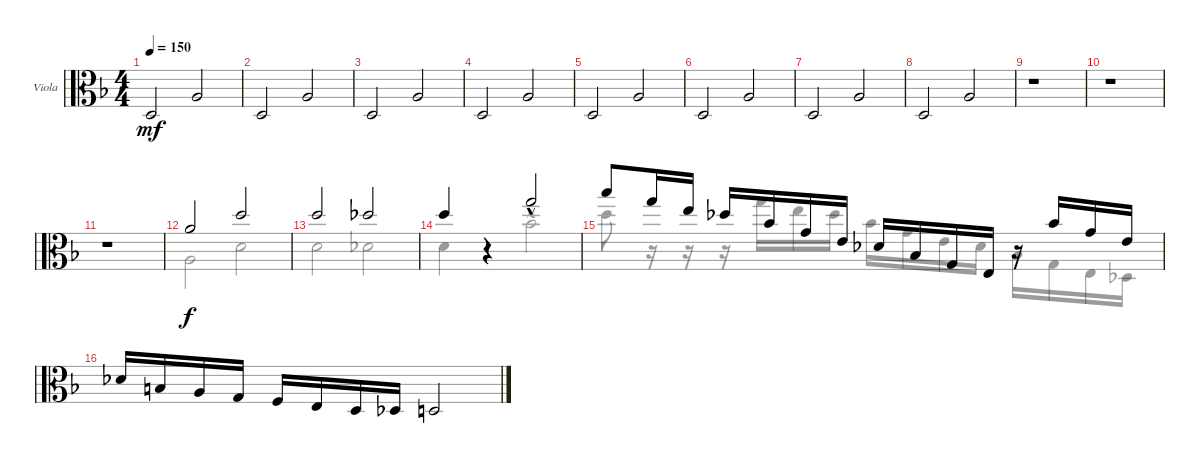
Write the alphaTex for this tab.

\defaultSystemsLayout 4
\bracketExtendMode groupsimilarinstruments
\firstSystemTrackNameOrientation horizontal
\otherSystemsTrackNameOrientation horizontal
\track ("Viola" "Viola") {instrument viola}
\staff {score}
\tuning (A4 D4 G3 C3)
\voice
\ts (4 4)
\tempo 150
\clef c3
\ks dminor
2.4.2{dy mf} 2.3.2 |
2.4.2 2.3.2 |
2.4.2 2.3.2 |
2.4.2 2.3.2 |
2.4.2 2.3.2 |
2.4.2 2.3.2 |
2.4.2 2.3.2 |
2.4.2 2.3.2 |
r.1 |
r.1 |
r.1 |
0.1.2{dy f} 5.1.2 |
5.1.2 4.1.2 |
5.1.4 r.4 10.1{hac}.2 |
13.1.8 10.1.16 14.2.16 11.2.16 8.2.16 5.2.16 9.3.16 6.3.16 10.4.16 7.4.16 4.4.16 r.16 8.2.16 5.2.16 2.2.16 |
6.3.16 4.3.16 2.3.16 0.3.16 5.4.16 4.4.16 2.4.16 1.4.16 2.4.2
\voice
\clef c3
\ottava regular
\simile none
\ks dminor
|
|
|
|
|
|
|
|
|
|
|
2.3.2 0.2.2 |
0.2.2 6.3.2 |
0.2.4 r.4 8.2{hac}.2 |
11.2.8 r.16 r.16 r.16 10.1.16 7.1.16 4.1.16 1.1.16 5.2.16 2.2.16 6.3.16 3.3.16 0.3.16 4.4.16 1.4.16 |
